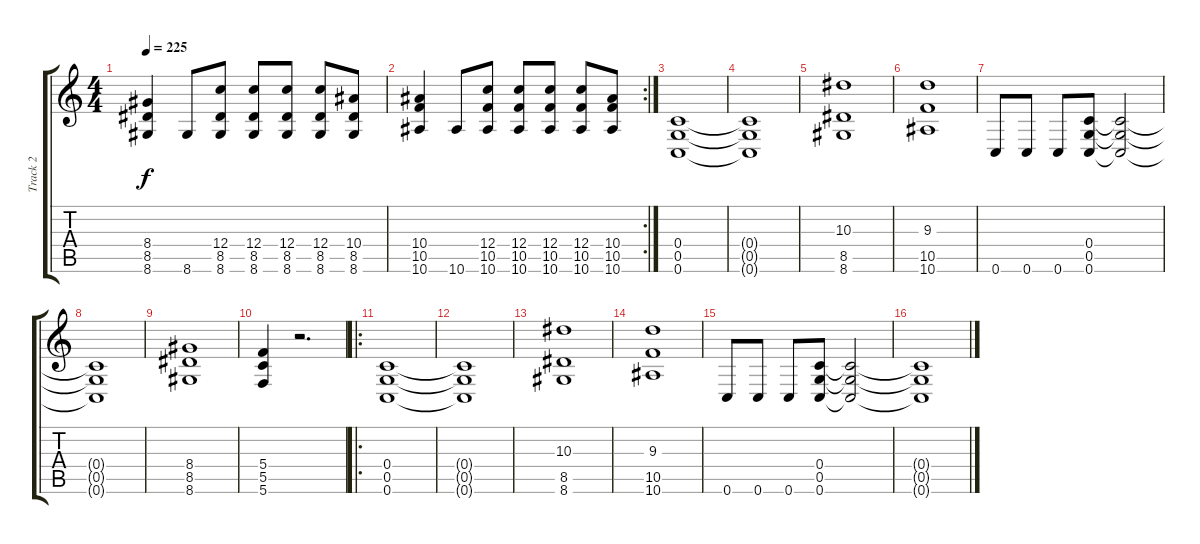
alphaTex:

\track ("Track 2" "Track 2") {instrument distortionguitar}
\staff {score tabs}
\tuning (D4 A3 F3 C3 G2 C2) {hide}
\ts (4 4)
\tempo 225
\clef g2
\ks c
(8.4 8.5 8.6).4{dy f} 8.6.8 (12.4 8.5 8.6).8 (12.4 8.5 8.6).8 (12.4 8.5 8.6).8 (12.4 8.5 8.6).8 (10.4 8.5 8.6).8 |
\rc 2
(10.4 10.5 10.6).4 10.6.8 (12.4 10.5 10.6).8 (12.4 10.5 10.6).8 (12.4 10.5 10.6).8 (12.4 10.5 10.6).8 (10.4 10.5 10.6).8 |
(0.4 0.5 0.6).1 |
(0.4{t} 0.5{t} 0.6{t}).1 |
(10.3 8.5 8.6).1 |
(9.3 10.5 10.6).1 |
0.6.8 0.6.8 0.6.8 (0.4 0.5 0.6).8 (0.4{t} 0.5{t} 0.6{t}).2 |
(0.4{t} 0.5{t} 0.6{t}).1 |
(8.4 8.5 8.6).1 |
(5.4 5.5 5.6).4 r.2{d} |
\ro
(0.4 0.5 0.6).1 |
(0.4{t} 0.5{t} 0.6{t}).1 |
(10.3 8.5 8.6).1 |
(9.3 10.5 10.6).1 |
0.6.8 0.6.8 0.6.8 (0.4 0.5 0.6).8 (0.4{t} 0.5{t} 0.6{t}).2 |
(0.4{t} 0.5{t} 0.6{t}).1
